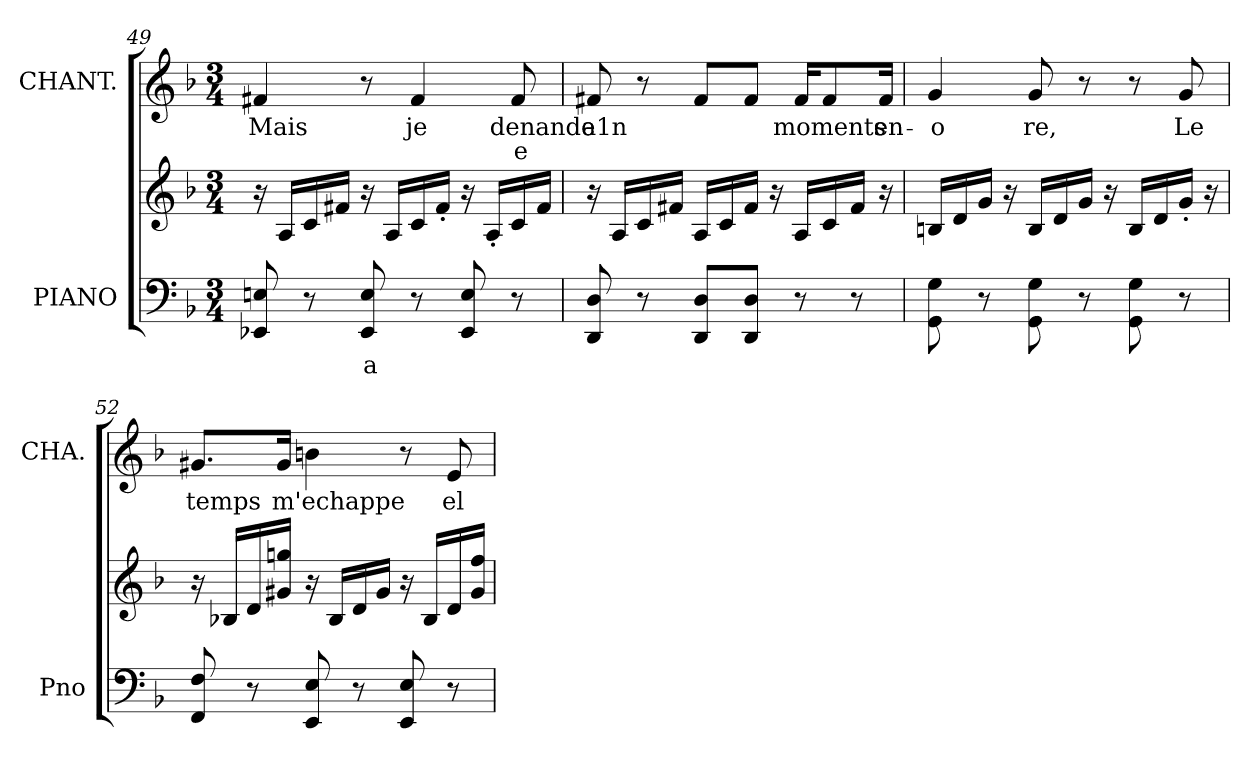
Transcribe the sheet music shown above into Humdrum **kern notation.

**kern	**text	**kern	**kern	**text	**text
*part2	*part2	*part2	*part1	*part1	*part1
*staff3	*staff3	*staff2	*staff1	*staff1	*staff1
*I"PIANO	*	*	*I"CHANT.	*	*
*I'Pno	*	*	*I'CHA.	*	*
*clefF4	*	*clefG2	*clefG2	*	*
*k[b-]	*	*k[b-]	*k[b-]	*	*
*F:	*	*F:	*F:	*	*
*M3/4	*	*M3/4	*M3/4	*	*
=49	=49	=49	=49	=49	=49
!	!	!	!	!LO:LY:b:color=#000000	!
8EE-Xi/ 8Eni	.	16r	4f#Xi/	Mais	.
.	.	16Ai/LL	.	.	.
8r	.	16ci/	.	.	.
.	.	16f#Xi/JJ	.	.	.
!	!LO:LY:b:color=#000000	!	!	!	!
8EE-i/ 8Ei	a	16r	8r	.	.
.	.	16Ai/LL	.	.	.
!	!LO:LY:b:color=#000000	!	!	!	!
!	!	!	!	!LO:LY:b:color=#000000	!
8r	poco	16ci/	4f#i/	je	.
.	.	16f#'i/JJ	.	.	.
8EE-i/ 8Ei	.	16r	.	.	.
.	.	16A'i/LL	.	.	.
!	!LO:LY:b:color=#000000	!	!	!	!
!	!	!	!	!LO:LY:b:color=#000000	!LO:LY:b:color=#000000
8r	cregc,	16ci/	8f#i/	denande	e
.	.	16f#i/JJ	.	.	.
!!LO:LB:g=z
=50	=50	=50	=50	=50	=50
!	!	!	!	!LO:LY:b:color=#000000	!
8DDi/ 8Di	.	16r	8f#Xi/	a1n	.
.	.	16Ai/LL	.	.	.
!	!	!	!	!LO:LY:b:color=#000000	!
8r	.	16ci/	8r	qlques	.
.	.	16f#Xi/JJ	.	.	.
8DDi/ 8Di/L	.	16Ai/LL	8f#i/L	.	.
.	.	16ci/	.	.	.
8DDi/ 8Di/J	.	16f#i/JJ	8f#i/J	.	.
.	.	16r	.	.	.
!	!	!	!	!LO:LY:b:color=#000000	!
8r	.	16Ai/LL	16f#i/KL	moments	.
.	.	16ci/	8f#i/	.	.
8r	.	16f#i/JJ	.	.	.
!	!	!	!	!LO:LY:b:color=#000000	!
.	.	16r	16f#i/Jk	en-	.
=51	=51	=51	=51	=51	=51
!	!	!	!	!LO:LY:b:color=#000000	!
8GGi\ 8Gi	.	16Bni/LL	4gi/	o	.
.	.	16di/	.	.	.
8r	.	16gi/JJ	.	.	.
.	.	16r	.	.	.
!	!	!	!	!LO:LY:b:color=#000000	!
8GGi\ 8Gi	.	16Bi/LL	8gi/	re,	.
.	.	16di/	.	.	.
8r	.	16gi/JJ	8r	.	.
.	.	16r	.	.	.
8GGi\ 8Gi	.	16Bi/LL	8r	.	.
.	.	16di/	.	.	.
!	!	!	!	!LO:LY:b:color=#000000	!
8r	.	16g'i/JJ	8gi/	Le	.
.	.	16r	.	.	.
=52	=52	=52	=52	=52	=52
!	!	!	!	!LO:LY:b:color=#000000	!
8FFi/ 8Fi	.	16r	8.g#Xi/L	temps	.
.	.	16B-Xi/LL	.	.	.
8r	.	16di/	.	.	.
!	!	!	!	!LO:LY:b:color=#000000	!
.	.	16g#Xi/ 16ggniJJ	16g#i/Jk	m'echappe	.
8EEi/ 8Ei	.	16r	4bni\	.	.
.	.	16B-i/LL	.	.	.
8r	.	16di/	.	.	.
.	.	16g#i/JJ	.	.	.
8EEi/ 8Ei	.	16r	8r	.	.
.	.	16B-i/LL	.	.	.
!	!	!	!	!LO:LY:b:color=#000000	!
8r	.	16di/	8ei/	el	.
.	.	16g#i/ 16ffiJJ	.	.	.
=	=	=	=	=	=
*-	*-	*-	*-	*-	*-
